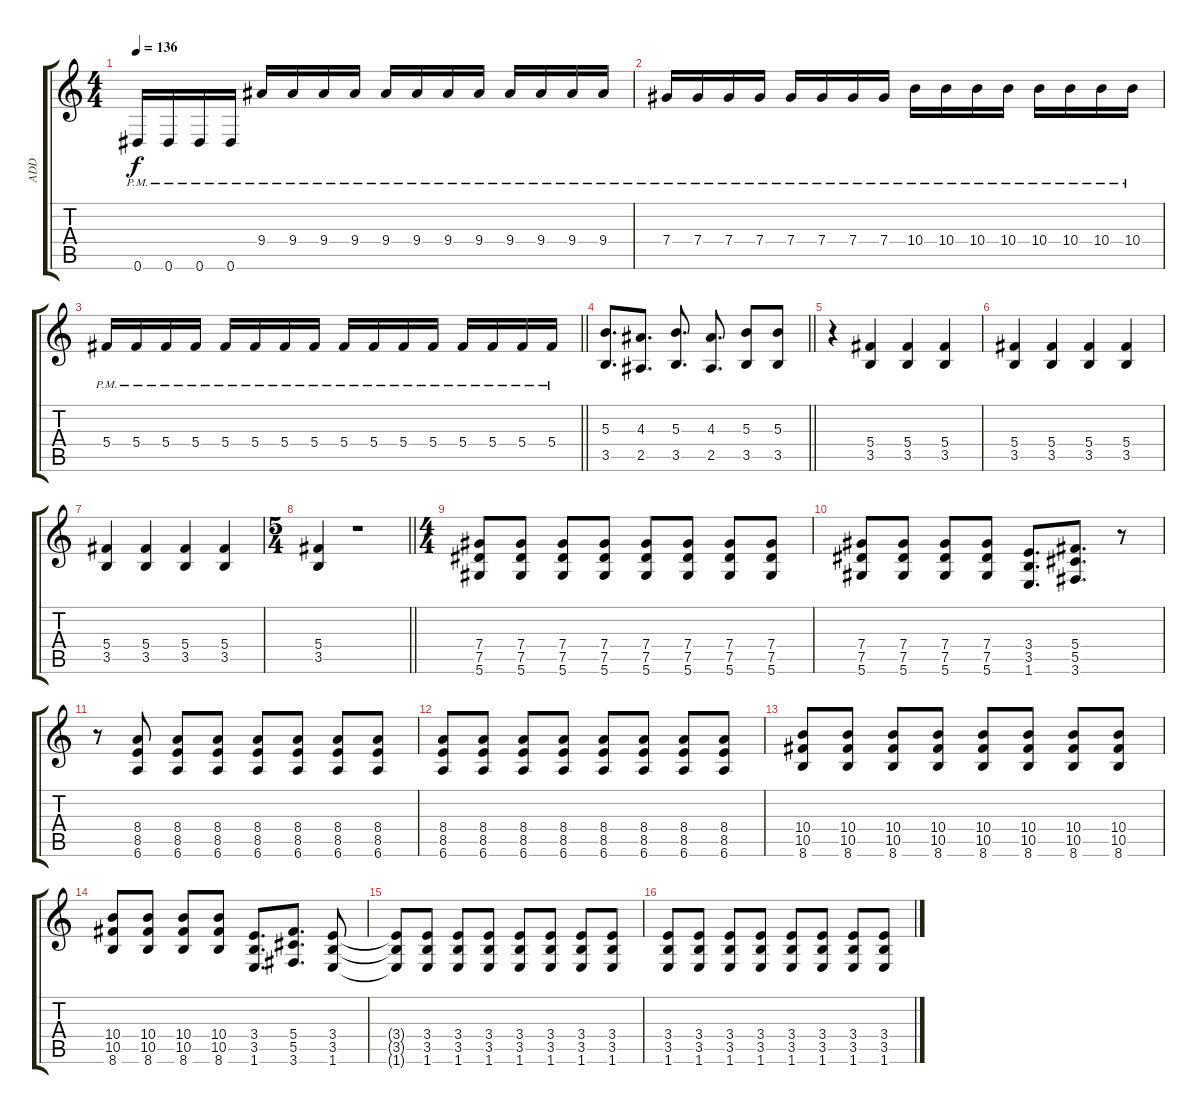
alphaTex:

\track ("ADD" "ADD") {instrument overdrivenguitar}
\staff {score tabs}
\tuning (Eb4 Bb3 Gb3 Db3 Ab2 Eb2) {hide}
\ts (4 4)
\tempo 136
\clef g2
\ks c
0.6{pm}.16{dy f} 0.6{pm}.16 0.6{pm}.16 0.6{pm}.16 9.4{pm}.16 9.4{pm}.16 9.4{pm}.16 9.4{pm}.16 9.4{pm}.16 9.4{pm}.16 9.4{pm}.16 9.4{pm}.16 9.4{pm}.16 9.4{pm}.16 9.4{pm}.16 9.4{pm}.16 |
7.4{pm}.16 7.4{pm}.16 7.4{pm}.16 7.4{pm}.16 7.4{pm}.16 7.4{pm}.16 7.4{pm}.16 7.4{pm}.16 10.4{pm}.16 10.4{pm}.16 10.4{pm}.16 10.4{pm}.16 10.4{pm}.16 10.4{pm}.16 10.4{pm}.16 10.4{pm}.16 |
\barLineRight lightlight
5.4{pm}.16 5.4{pm}.16 5.4{pm}.16 5.4{pm}.16 5.4{pm}.16 5.4{pm}.16 5.4{pm}.16 5.4{pm}.16 5.4{pm}.16 5.4{pm}.16 5.4{pm}.16 5.4{pm}.16 5.4{pm}.16 5.4{pm}.16 5.4{pm}.16 5.4{pm}.16 |
\section ("" "")
\barLineRight lightlight
(5.3 3.5).8{d} (4.3 2.5).8{d} (5.3 3.5).8{d} (4.3 2.5).8{d} (5.3 3.5).8 (5.3 3.5).8 |
r.4 (5.4 3.5).4 (5.4 3.5).4 (5.4 3.5).4 |
(5.4 3.5).4 (5.4 3.5).4 (5.4 3.5).4 (5.4 3.5).4 |
(5.4 3.5).4 (5.4 3.5).4 (5.4 3.5).4 (5.4 3.5).4 |
\ts (5 4)
\barLineRight lightlight
(5.4 3.5).4 r.1 |
\ts (4 4)
\section ("" "")
(7.4 7.5 5.6).8 (7.4 7.5 5.6).8 (7.4 7.5 5.6).8 (7.4 7.5 5.6).8 (7.4 7.5 5.6).8 (7.4 7.5 5.6).8 (7.4 7.5 5.6).8 (7.4 7.5 5.6).8 |
(7.4 7.5 5.6).8 (7.4 7.5 5.6).8 (7.4 7.5 5.6).8 (7.4 7.5 5.6).8 (3.4 3.5 1.6).8{d} (5.4 5.5 3.6).8{d} r.8 |
r.8 (8.4 8.5 6.6).8 (8.4 8.5 6.6).8 (8.4 8.5 6.6).8 (8.4 8.5 6.6).8 (8.4 8.5 6.6).8 (8.4 8.5 6.6).8 (8.4 8.5 6.6).8 |
(8.4 8.5 6.6).8 (8.4 8.5 6.6).8 (8.4 8.5 6.6).8 (8.4 8.5 6.6).8 (8.4 8.5 6.6).8 (8.4 8.5 6.6).8 (8.4 8.5 6.6).8 (8.4 8.5 6.6).8 |
(10.4 10.5 8.6).8 (10.4 10.5 8.6).8 (10.4 10.5 8.6).8 (10.4 10.5 8.6).8 (10.4 10.5 8.6).8 (10.4 10.5 8.6).8 (10.4 10.5 8.6).8 (10.4 10.5 8.6).8 |
(10.4 10.5 8.6).8 (10.4 10.5 8.6).8 (10.4 10.5 8.6).8 (10.4 10.5 8.6).8 (3.4 3.5 1.6).8{d} (5.4 5.5 3.6).8{d} (3.4 3.5 1.6).8 |
(3.4{t} 3.5{t} 1.6{t}).8 (3.4 3.5 1.6).8 (3.4 3.5 1.6).8 (3.4 3.5 1.6).8 (3.4 3.5 1.6).8 (3.4 3.5 1.6).8 (3.4 3.5 1.6).8 (3.4 3.5 1.6).8 |
(3.4 3.5 1.6).8 (3.4 3.5 1.6).8 (3.4 3.5 1.6).8 (3.4 3.5 1.6).8 (3.4 3.5 1.6).8 (3.4 3.5 1.6).8 (3.4 3.5 1.6).8 (3.4 3.5 1.6).8
